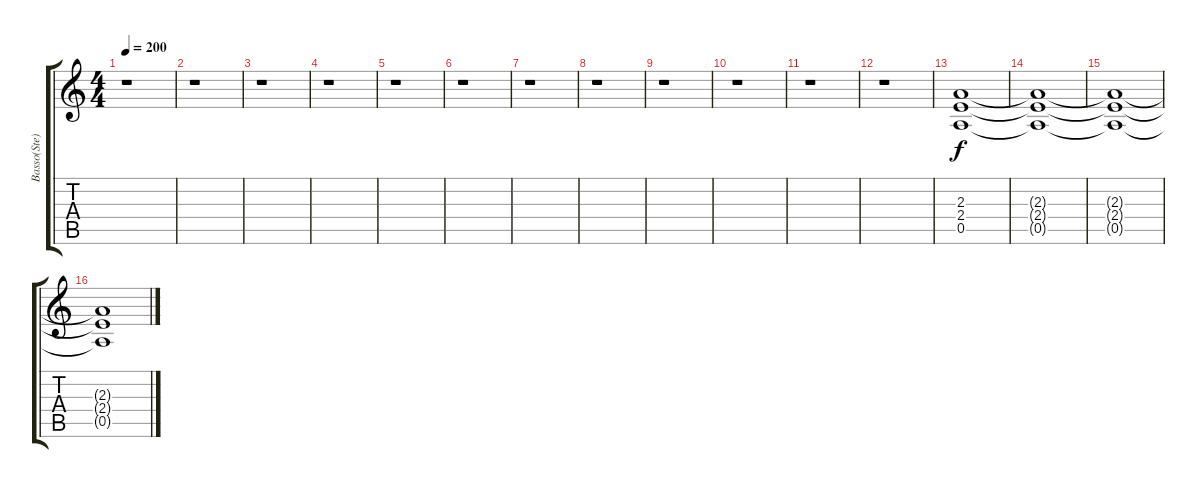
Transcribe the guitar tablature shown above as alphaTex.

\track ("Basso(Ste)" "Basso(Ste)") {instrument electricbasspick}
\staff {score tabs}
\tuning (E4 B3 G3 D3 A2 E2) {hide}
\ts (4 4)
\tempo 200
\clef g2
\ks c
r.1{dy f} |
r.1 |
r.1 |
r.1 |
r.1 |
r.1 |
r.1 |
r.1 |
r.1 |
r.1 |
r.1 |
r.1 |
(2.3 2.4 0.5).1 |
(2.3{t} 2.4{t} 0.5{t}).1 |
(2.3{t} 2.4{t} 0.5{t}).1 |
(2.3{t} 2.4{t} 0.5{t}).1
